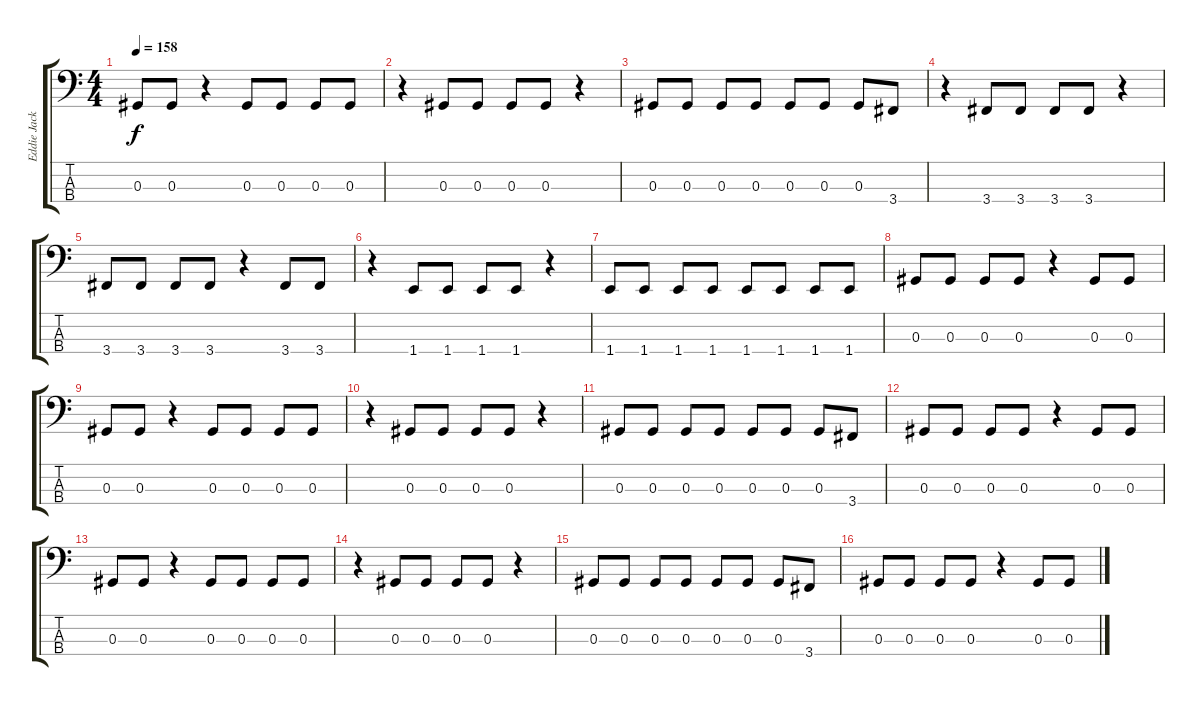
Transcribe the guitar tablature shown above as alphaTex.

\track ("Eddie Jackson" "Eddie Jack") {instrument electricbassfinger}
\staff {score tabs}
\tuning (Gb2 Db2 Ab1 Eb1) {hide}
\ts (4 4)
\tempo 158
\clef f4
\ks c
0.3.8{dy f} 0.3.8 r.4 0.3.8 0.3.8 0.3.8 0.3.8 |
r.4 0.3.8 0.3.8 0.3.8 0.3.8 r.4 |
0.3.8 0.3.8 0.3.8 0.3.8 0.3.8 0.3.8 0.3.8 3.4.8 |
r.4 3.4.8 3.4.8 3.4.8 3.4.8 r.4 |
3.4.8 3.4.8 3.4.8 3.4.8 r.4 3.4.8 3.4.8 |
r.4 1.4.8 1.4.8 1.4.8 1.4.8 r.4 |
1.4.8 1.4.8 1.4.8 1.4.8 1.4.8 1.4.8 1.4.8 1.4.8 |
0.3.8 0.3.8 0.3.8 0.3.8 r.4 0.3.8 0.3.8 |
0.3.8 0.3.8 r.4 0.3.8 0.3.8 0.3.8 0.3.8 |
r.4 0.3.8 0.3.8 0.3.8 0.3.8 r.4 |
0.3.8 0.3.8 0.3.8 0.3.8 0.3.8 0.3.8 0.3.8 3.4.8 |
0.3.8 0.3.8 0.3.8 0.3.8 r.4 0.3.8 0.3.8 |
0.3.8 0.3.8 r.4 0.3.8 0.3.8 0.3.8 0.3.8 |
r.4 0.3.8 0.3.8 0.3.8 0.3.8 r.4 |
0.3.8 0.3.8 0.3.8 0.3.8 0.3.8 0.3.8 0.3.8 3.4.8 |
0.3.8 0.3.8 0.3.8 0.3.8 r.4 0.3.8 0.3.8
